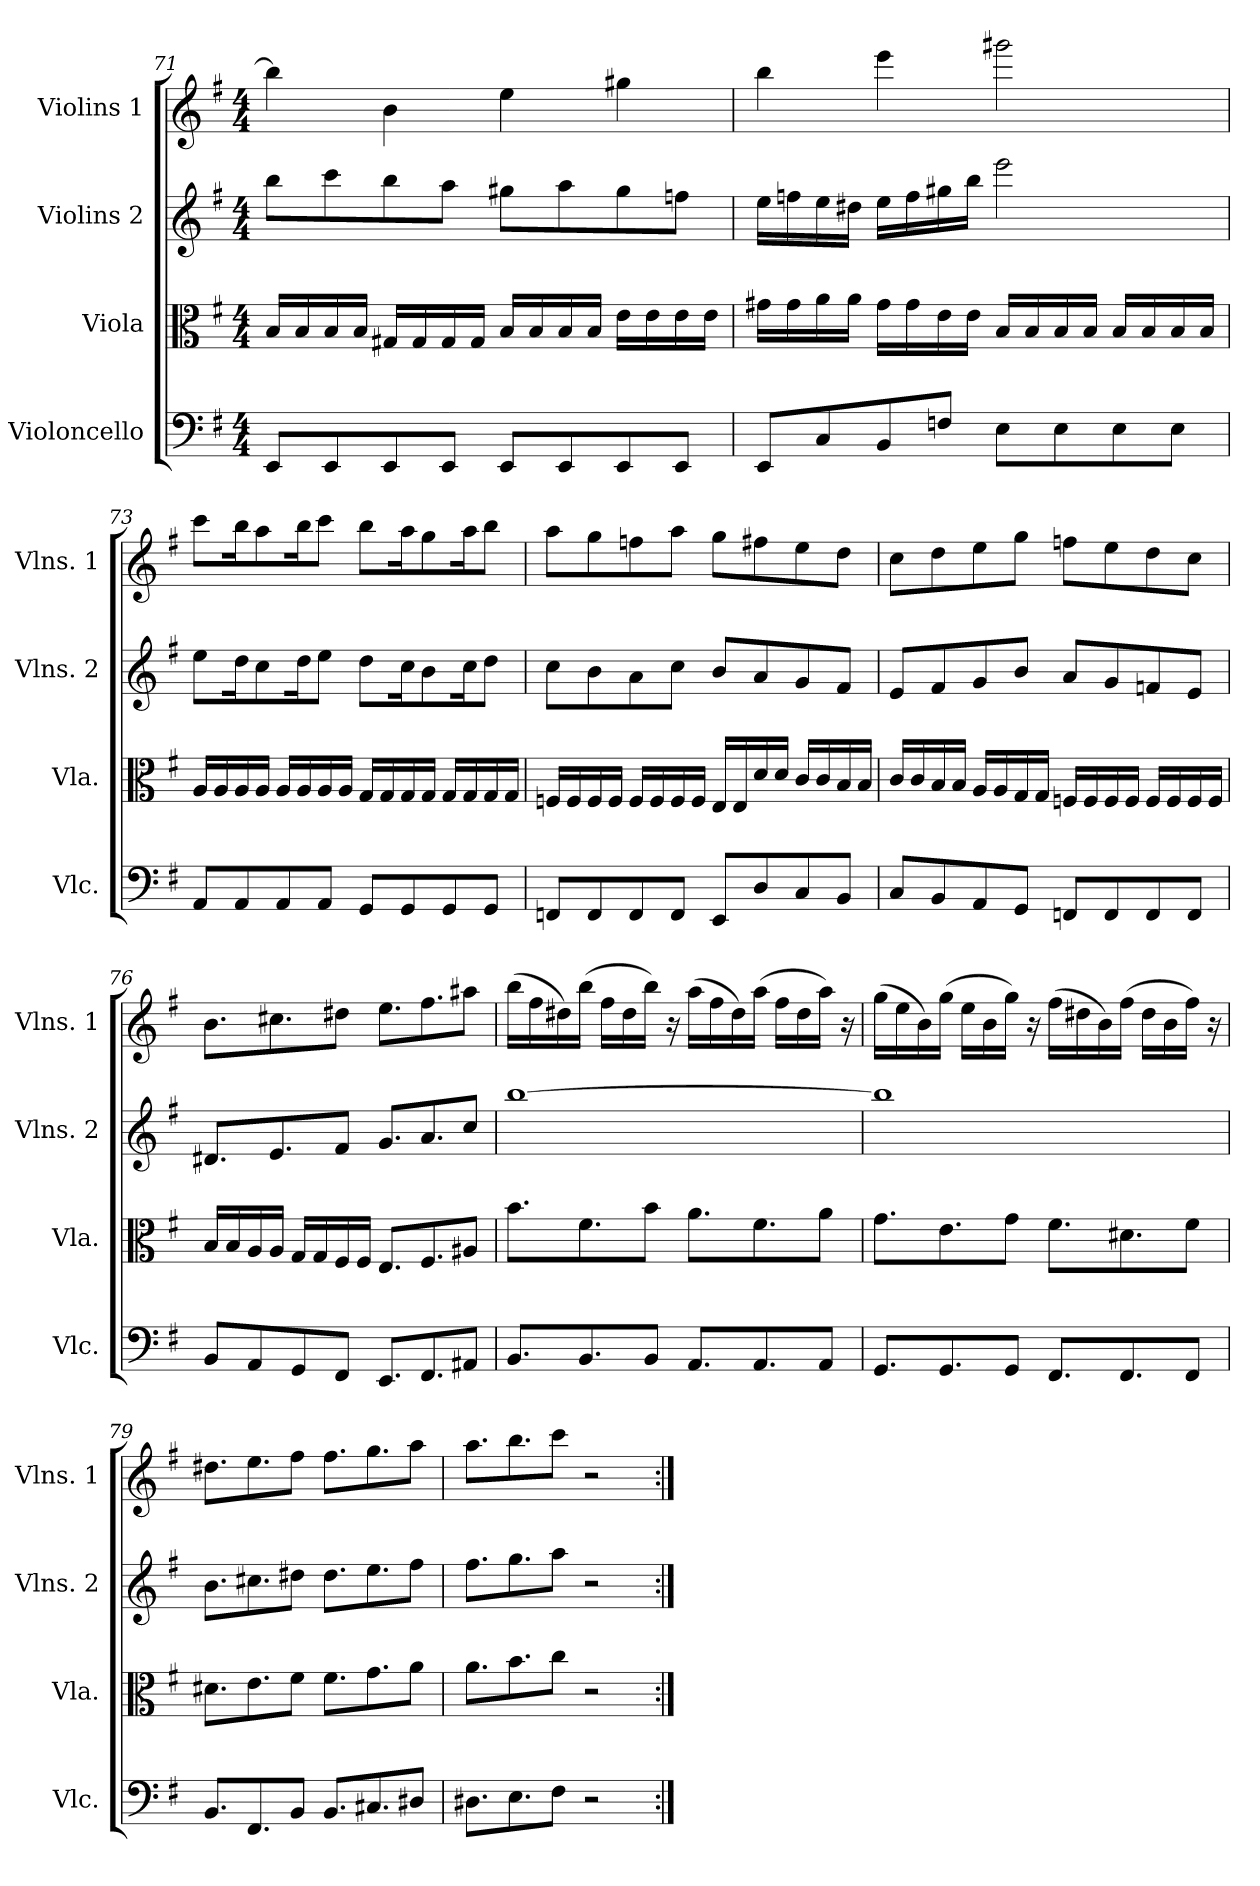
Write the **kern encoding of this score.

**kern	**kern	**kern	**kern
*part4	*part3	*part2	*part1
*staff4	*staff3	*staff2	*staff1
*I"Violoncello	*I"Viola	*I"Violins 2	*I"Violins 1
*I'Vlc.	*I'Vla.	*I'Vlns. 2	*I'Vlns. 1
*clefF4	*clefC3	*clefG2	*clefG2
*k[f#]	*k[f#]	*k[f#]	*k[f#]
*M4/4	*M4/4	*M4/4	*M4/4
=71	=71	=71	=71
8EE/L	16B/LL	8bb\L	4bb\]
.	16B/	.	.
8EE/	16B/	8ccc\	.
.	16B/JJ	.	.
8EE/	16G#X/LL	8bb\	4b\
.	16G#/	.	.
8EE/J	16G#/	8aa\J	.
.	16G#/JJ	.	.
8EE/L	16B/LL	8gg#X\L	4ee\
.	16B/	.	.
8EE/	16B/	8aa\	.
.	16B/JJ	.	.
8EE/	16e\LL	8gg#\	4gg#X\
.	16e\	.	.
8EE/J	16e\	8ffn\J	.
.	16e\JJ	.	.
!!LO:PB:g=z
=72	=72	=72	=72
8EE/L	16g#X\LL	16ee\LL	4bb\
.	16g#\	16ffn\	.
8C/	16a\	16ee\	.
.	16a\JJ	16dd#X\JJ	.
8BB/	16g#\LL	16ee\LL	4eee\
.	16g#\	16ff\	.
8Fn/J	16e\	16gg#X\	.
.	16e\JJ	16bb\JJ	.
8E\L	16B/LL	2eee\	2ggg#X\
.	16B/	.	.
8E\	16B/	.	.
.	16B/JJ	.	.
8E\	16B/LL	.	.
.	16B/	.	.
8E\J	16B/	.	.
.	16B/JJ	.	.
=73	=73	=73	=73
8AA/L	16A/LL	8ee\L	8ccc\L
.	16A/	.	.
8AA/	16A/	16dd\K	16bb\K
.	16A/JJ	8cc\	8aa\
8AA/	16A/LL	.	.
.	16A/	16dd\K	16bb\K
8AA/J	16A/	8ee\J	8ccc\J
.	16A/JJ	.	.
8GG/L	16G/LL	8dd\L	8bb\L
.	16G/	.	.
8GG/	16G/	16cc\K	16aa\K
.	16G/JJ	8b\	8gg\
8GG/	16G/LL	.	.
.	16G/	16cc\K	16aa\K
8GG/J	16G/	8dd\J	8bb\J
.	16G/JJ	.	.
!!LO:LB:g=z
=74	=74	=74	=74
8FFn/L	16Fn/LL	8cc\L	8aa\L
.	16F/	.	.
8FF/	16F/	8b\	8gg\
.	16F/JJ	.	.
8FF/	16F/LL	8a\	8ffn\
.	16F/	.	.
8FF/J	16F/	8cc\J	8aa\J
.	16F/JJ	.	.
8EE/L	16E/LL	8b/L	8gg\L
.	16E/	.	.
8D/	16d/	8a/	8ff#X\
.	16d/JJ	.	.
8C/	16c/LL	8g/	8ee\
.	16c/	.	.
8BB/J	16B/	8f#/J	8dd\J
.	16B/JJ	.	.
=75	=75	=75	=75
8C/L	16c/LL	8e/L	8cc\L
.	16c/	.	.
8BB/	16B/	8f#/	8dd\
.	16B/JJ	.	.
8AA/	16A/LL	8g/	8ee\
.	16A/	.	.
8GG/J	16G/	8b/J	8gg\J
.	16G/JJ	.	.
8FFn/L	16Fn/LL	8a/L	8ffn\L
.	16F/	.	.
8FF/	16F/	8g/	8ee\
.	16F/JJ	.	.
8FF/	16F/LL	8fn/	8dd\
.	16F/	.	.
8FF/J	16F/	8e/J	8cc\J
.	16F/JJ	.	.
!!LO:LB:g=z
=76	=76	=76	=76
8BB/L	16B/LL	8.d#X/L	8.b\L
.	16B/	.	.
8AA/	16A/	.	.
.	16A/JJ	8.e/	8.cc#X\
8GG/	16G/LL	.	.
.	16G/	.	.
8FF#/J	16F#/	8f#/J	8dd#X\J
.	16F#/JJ	.	.
8.EE/L	8.E/L	8.g/L	8.ee\L
8.FF#/	8.F#/	8.a/	8.ff#\
8AA#X/J	8A#X/J	8cc/J	8aa#X\J
=77	=77	=77	=77
8.BB/L	8.b\L	[1bb	(16bb\LL
.	.	.	16ff#\
.	.	.	16dd#X\)
8.BB/	8.f#\	.	(16bb\JJ
.	.	.	16ff#\LL
.	.	.	16dd#\
8BB/J	8b\J	.	16bb\JJ)
.	.	.	16r
8.AA/L	8.a\L	.	(16aa\LL
.	.	.	16ff#\
.	.	.	16dd#\)
8.AA/	8.f#\	.	(16aa\JJ
.	.	.	16ff#\LL
.	.	.	16dd#\
8AA/J	8a\J	.	16aa\JJ)
.	.	.	16r
!!LO:PB:g=z
=78	=78	=78	=78
8.GG/L	8.g\L	1bb]	(16gg\LL
.	.	.	16ee\
.	.	.	16b\)
8.GG/	8.e\	.	(16gg\JJ
.	.	.	16ee\LL
.	.	.	16b\
8GG/J	8g\J	.	16gg\JJ)
.	.	.	16r
8.FF#/L	8.f#\L	.	(16ff#\LL
.	.	.	16dd#X\
.	.	.	16b\)
8.FF#/	8.d#X\	.	(16ff#\JJ
.	.	.	16dd#\LL
.	.	.	16b\
8FF#/J	8f#\J	.	16ff#\JJ)
.	.	.	16r
=79	=79	=79	=79
8.BB/L	8.d#X\L	8.b\L	8.dd#X\L
8.FF#/	8.e\	8.cc#X\	8.ee\
8BB/J	8f#\J	8dd#X\J	8ff#\J
8.BB/L	8.f#\L	8.dd#\L	8.ff#\L
8.C#X/	8.g\	8.ee\	8.gg\
8D#X/J	8a\J	8ff#\J	8aa\J
=80	=80	=80	=80
8.D#X\L	8.a\L	8.ff#\L	8.aa\L
8.E\	8.b\	8.gg\	8.bb\
8F#\J	8cc\J	8aa\J	8ccc\J
2r	2r	2r	2r
=:|!	=:|!	=:|!	=:|!
*-	*-	*-	*-
